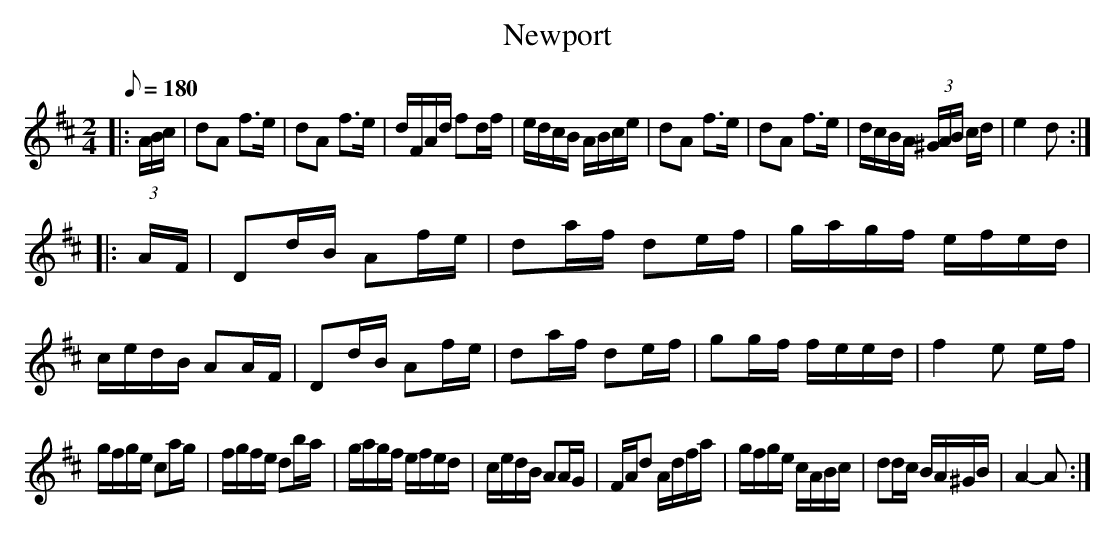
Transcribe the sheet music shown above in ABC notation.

X:1
T:Newport
M:2/4
L:1/8
Q:1/8=180
K:D
|: (3A/B/c/|dA f>e|dA f>e|d/F/A/d/ fd/f/|e/d/c/B/ A/B/c/e/|dA f>e|dA f>e|d/c/B/A/ (3^G/A/B/ c/d/|e2-d :|
|: A/F/|Dd/B/ Af/e/|da/f/ de/f/|g/a/g/f/ e/f/e/d/|c/e/d/B/ AA/F/|Dd/B/ Af/e/|da/f/ de/f/|gg/-f/ f/-e/e/-d/|f2-e e/-f/|
g/f/g/e/ ca/g/|f/g/f/e/ db/a/|g/a/g/f/ e/f/e/d/|c/e/d/B/ AA/G/|F/A/d A/d/f/a/|g/f/g/e/ c/A/B/c/|dd/c/ B/A/^G/B/|A2-A :|
